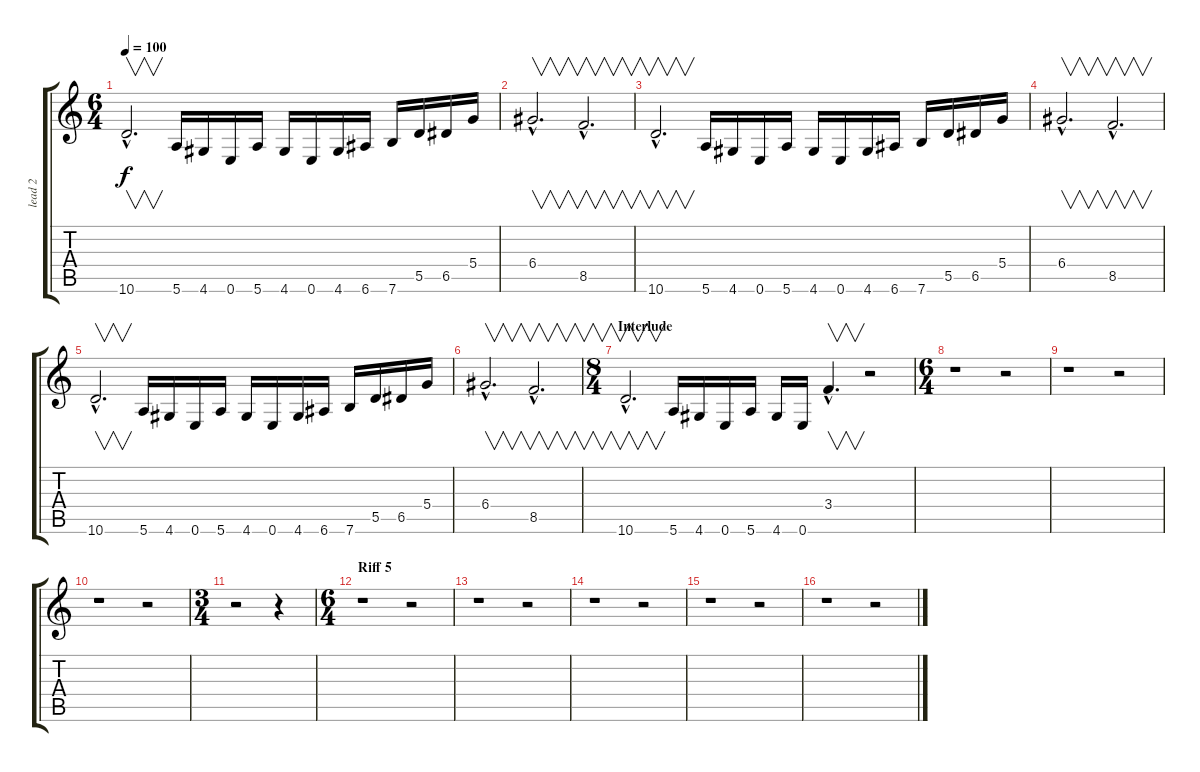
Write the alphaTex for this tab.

\track ("lead 2" "lead 2") {instrument distortionguitar}
\staff {score tabs}
\tuning (E4 B3 G3 D3 A2 E2) {hide}
\ts (6 4)
\tempo 100
\clef g2
\ks c
10.6{hac}.2{v d dy f} 5.6.16 4.6.16 0.6.16 5.6.16 4.6.16 0.6.16 4.6.16 6.6.16 7.6.16 5.5.16 6.5.16 5.4.16 |
6.4{hac}.2{v d volume 14 instrument distortionguitar} 8.5{hac}.2{v d} |
10.6{hac}.2{v d} 5.6.16 4.6.16 0.6.16 5.6.16 4.6.16 0.6.16 4.6.16 6.6.16 7.6.16 5.5.16 6.5.16 5.4.16 |
6.4{hac}.2{v d volume 14 instrument distortionguitar} 8.5{hac}.2{v d} |
10.6{hac}.2{v d} 5.6.16 4.6.16 0.6.16 5.6.16 4.6.16 0.6.16 4.6.16 6.6.16 7.6.16 5.5.16 6.5.16 5.4.16 |
6.4{hac}.2{v d volume 14 instrument distortionguitar} 8.5{hac}.2{v d} |
\ts (8 4)
\section ("" "Interlude")
10.6{hac}.2{v d} 5.6.16 4.6.16 0.6.16 5.6.16 4.6.16 0.6.16 3.4{hac}.4{v d} r.2 |
\ts (6 4)
r.1 r.2 |
r.1 r.2 |
r.1 r.2 |
\ts (3 4)
r.2 r.4 |
\ts (6 4)
\section ("" "Riff 5")
r.1 r.2 |
r.1 r.2 |
r.1 r.2 |
r.1 r.2 |
r.1 r.2
